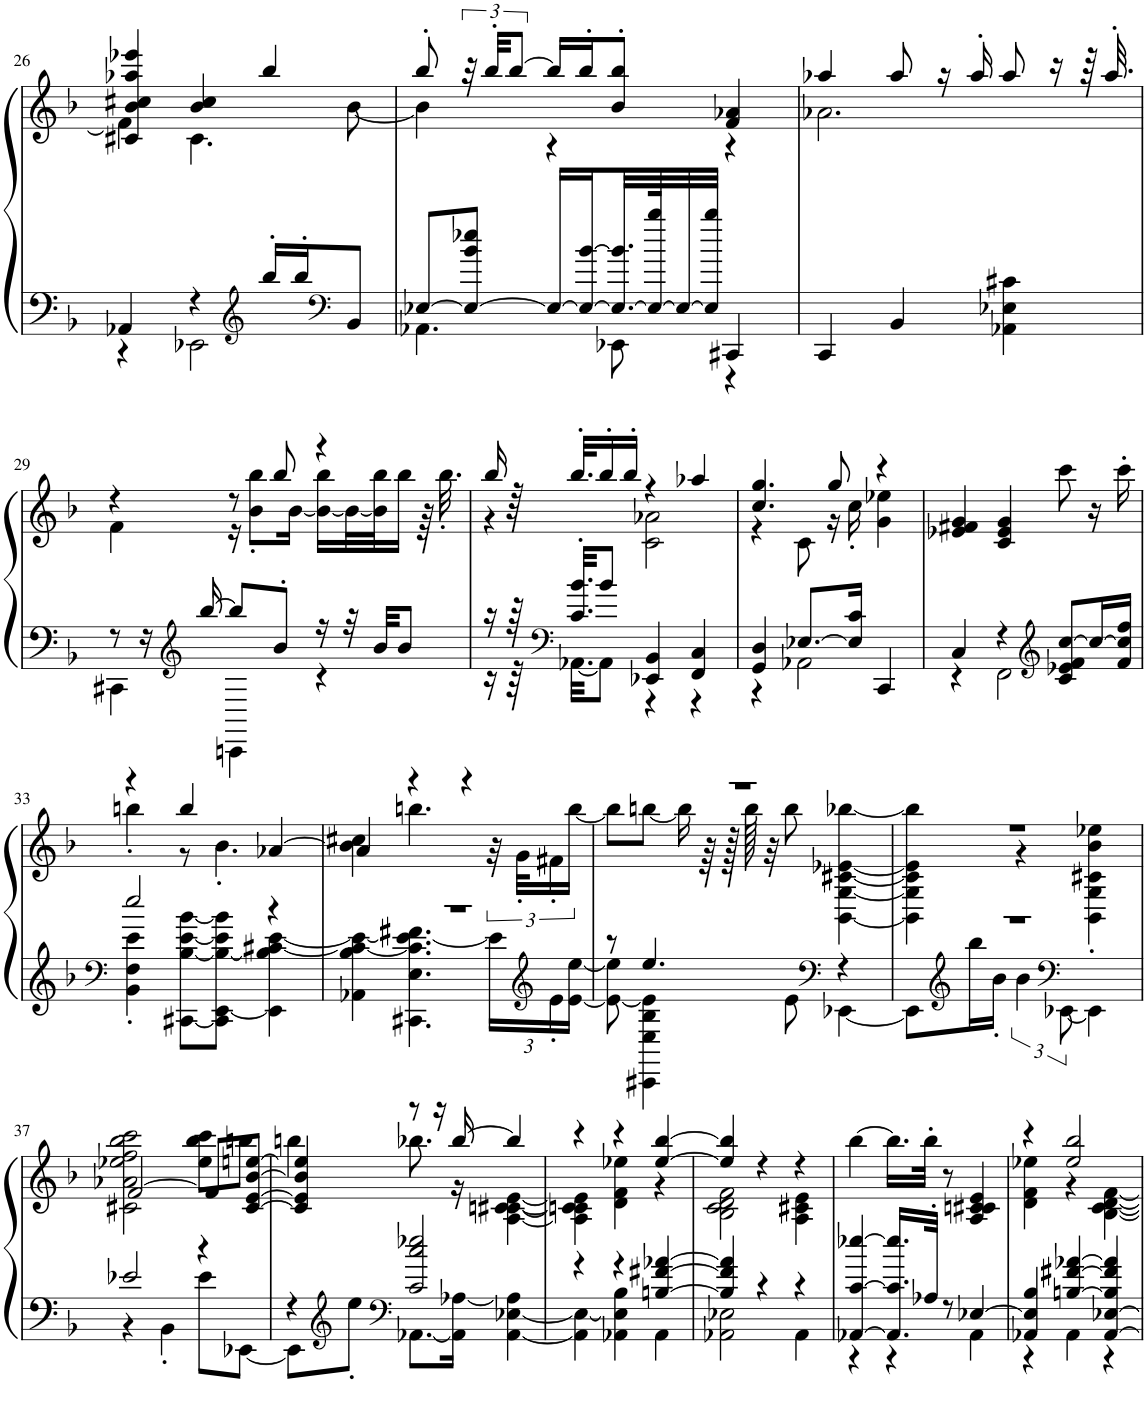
**kern	**kern
*part1	*part1
*staff2	*staff1
*I"Piano	*
*I'Pno.	*
!!LO:PB:g=z
*clefF4	*clefG2
*k[b-]	*k[b-]
*M3/4	*M3/4
=26	=26
*^	*^
4AA-X/	4r	4c#X/ 4b-/ 4cc#X/ 4aa-X/ 4eee-X/	4f\]
4r	2EE-X\	4b-/ 4cc#/	4.c#\
*clefG2	*	*	*
16bb-'/LL	.	4bb-/	.
16bb-'/J	.	.	.
*clefF4	*	*	*
8BB-/J	.	.	[8b-\
=27	=27	=27	=27
[8E-X/L	4.AA-X\	8bb-'/	4b-\]
8E-/_ 8b-/ 8ee-X/J	.	48r	.
.	.	48bb-'/KKL	.
.	.	[12bb-/J	.
16E-/LL_	.	16bb-/LL]	4r
16E-/_ [16b-/	.	16bb-'/J	.
32.E-/_ 32.b-/]L	8EE-X\	8b-/' 8bb-/'J	.
64E-/_ 64bb-/K	.	.	.
32E-/_	.	.	.
32E-/] 32bb-/JJJ	.	.	.
4CC#X/	4r	4f/ 4a-X/	4r
*v	*v	*	*
=28	=28	=28
4CC/	4aa-X/	2.a-X\
4BB-/	8aa-/	.
.	16r	.
.	16aa-'/	.
4AA-X\ 4E-X\ 4c#X\	8aa-/	.
.	16r	.
.	64r	.
.	32.aa-'/	.
!!LO:LB:g=z	!!
=29	=29	=29
*^	*	*
8r	4CC#X\	4r	4f\
16r	.	.	.
*clefG2	*	*	*
[16bb-/	.	.	.
8bb-/L]	4CCn\	8r	16r
.	.	.	8b-\' 8bb-\'L
8b-'/J	.	8bb-/	.
.	.	.	[16b-\Jk
16r	4r	4r	16b-\_ 16bb-\LL
32r	.	.	32b-\L_
32b-/KKL	.	.	32b-\] 32bb-\J
8b-/J	.	.	16bb-\JJ
.	.	.	64r
.	.	.	32.bb-'\
=30	=30	=30	=30
16r	16r	16bb-/	4r
64r	64r	64r	.
*clefF4	*	*	*
32.c/' 32.b-/'KKL	[32.AA-X\KKL	32.bb-'/KLL	.
8b-/J	8AA-\J]	16bb-'/	.
.	.	16bb-'/JJ	.
4EE-X/ 4BB-/	4r	4r	2c\ 2a-X\
4FF/ 4C/	4r	4aa-X/	.
=31	=31	=31	=31
4GG/ 4D/	4r	4.cc/ 4.gg/	4r
[8.E-X/L	2AA-X\	.	8c\
.	.	8gg/	16r
16E-/] 16c/Jk	.	.	16cc'\
4CC/	.	4r	4g\ 4ee-X\
*	*	*v	*v
=32	=32	=32
4C/	4r	4e-X/ 4f#X/ 4g/
4r	2FF\	4c/ 4e-/ 4g/
*clefG2	*	*
8c/ 8e-X/ 8f/ [8cc/L	.	8ccc\
16cc/L_	.	16r
16f/ 16cc/] 16ff/JJ	.	16ccc'\
!!LO:LB:g=z
=33	=33	=33
*clefF4	*	*
*	*	*^
2ee/	4BB-\' 4F\' 4e\'	4r	4bbn'\
.	[8CC#X\ [8B-\ [8e\ [8b-\L	4bb/	8r
.	8CC#\] [8EE\ 8B-\_ 8e\] 8b-\]J	.	4.b-'\
4r	4EE\] 4B-\] [4c#X\ [4e\	[4a-X/	.
=34	=34	=34	=34
2.r	4AA-X\ 4B-\ 4c#\_ 4e\_	4a-/]	4b-\ 4cc#X\
.	4.CC#X\ 4.E\ 4.c#\] 4.e\_ 4.f#X\	4r	4.bbn\
.	.	4r	.
*	*Xbrackettup	*	*
.	24e\LL]	.	48r
.	.	.	48g'\KLL
*clefG2	*	*	*
.	24e'\	.	24f#X'\
.	[24e\ [24ee\JJ	.	[24bb\JJ
=35	=35	=35	=35
8r	8e\_ 8ee\]	2.r	8bb\L]
4.ee/	4CC#X\ 4E\ 4B-\ 4e\]	.	[8bbn\J
.	.	.	16bb\]
.	.	.	64r
.	.	.	128r
.	.	.	128bb\
.	.	.	32r
.	8e\	.	8bb\
*clefF4	*	*	*
4r	[4EE-X\	.	[4BB-\ [4G\ [4c#X\ [4e-X\ [4bb-X\
=36	=36	=36	=36
2.r	8EE-\L]	2.r	4BB-\] 4G\] 4c#\] 4e-\] 4bb-\]
*clefG2	*	*	*
.	16bb-\L	.	.
.	16b-'\JJ	.	.
*	*brackettup	*	*
.	6b-\	.	4r
*clefF4	*	*	*
.	[12EE-X\	.	.
.	4EE-\]	.	4BB-\' 4G\' 4c#X\' 4b-\' 4ee-X\'
!!LO:LB:g=z	!!
=37	=37	=37	=37
2e-X/	4r	[2f/	2c#X\ 2a-X\ 2ee-X\ 2ff\ 2bb-\ 2ccc\
.	4BB-'\	.	.
4r	8e-\L	8f/L]	8ee-\ 8bb-\ 8ccc\L
.	[8EE-X\J	[8c#/ [8e/ [8b-/ [8een/J	8bbn\J
=38	=38	=38	=38
4r	8EE-\L]	4c#/] 4e/] 4b-/] 4ee/]	4bbn\
*clefG2	*	*	*
.	8ee'\J	.	.
*clefF4	*	*	*
2c/ 2cc/ 2ee-X/	[8.AA-X\L	8r	8.bb-X\
.	.	16r	.
.	16AA-\] [16A-X\Jk	[16bb-/	16r
.	[4AA-\ [4E-X\ 4A-\]	4bb-/]	[4A\ [4cn\ [4c#X\ [4e\
=39	=39	=39	=39
4r	4AA-\] 4E-\_	4r	4A\] 4cn\] 4c#\] 4e\]
4r	4AA-X\ 4E-\] 4B-\	4r	4d\ 4f\ 4ee-X\
[4Bn/ [4f#X/ [4a-X/	4AA-\	[4ee-/ [4bb-/	4r
=40	=40	=40	=40
4B/] 4f#/] 4a-/]	2AA-X\ 2E-X\	4ee-/] 4bb-/]	2B-\ 2c\ 2d\ 2f\
4r	.	4r	.
4r	4AA-\	4r	4A\ 4c#X\ 4e\
*	*	*v	*v
=41	=41	=41
[4AA-X/ [4c/ [4ee-X/	4r	[4bb-\
16.AA-/] 16.c/] 16.ee-/]LL	4r	16.bb-\LL]
32A-X'/JJk	.	32bb-'\JJk
8r	.	8r
[4E-X/	4AA-\	4A/ 4cn/ 4c#X/ 4e/
=42	=42	=42
*	*	*^
4AA-X/ 4E-/] 4B-/	4r	4r	4d\ 4f\ 4ee-X\
[4Bn/ [4f#X/ [4a-X/	4AA-\	2ee-/ 2bb-/	4r
[4AA-/ [4E-X/ 4B/] 4f#/] 4a-/]	4r	.	[4B-\ [4c\ [4d\ [4f\
*v	*v	*	*
*	*v	*v
=	=
*-	*-
